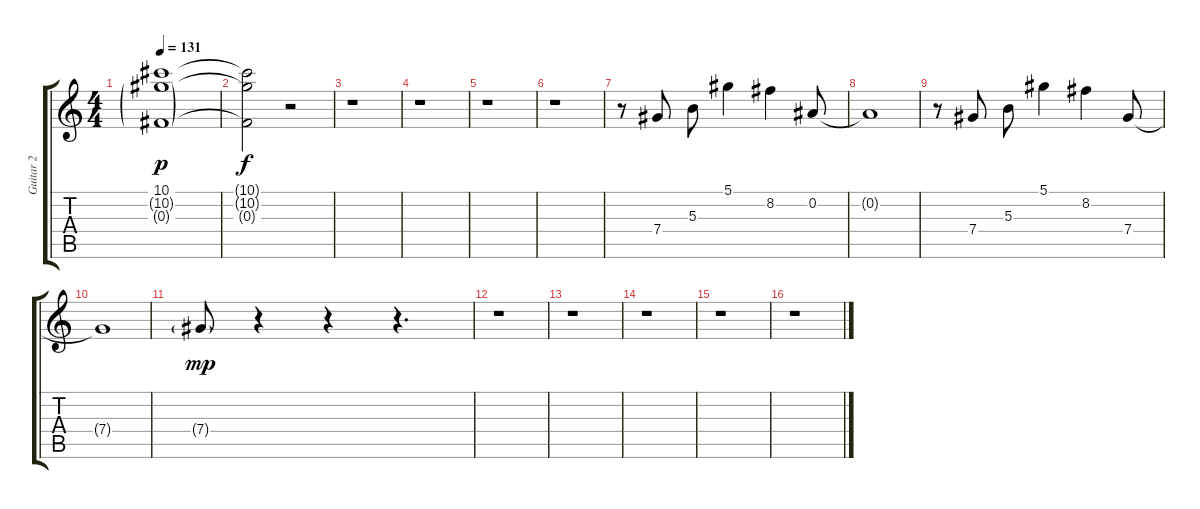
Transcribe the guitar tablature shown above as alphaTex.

\track ("Guitar 2" "Guitar 2") {instrument overdrivenguitar}
\staff {score tabs}
\tuning (Eb4 Bb3 Gb3 Db3 Ab2 Eb2) {hide}
\ts (4 4)
\tempo 131
\clef g2
\ks c
(10.1 10.2{g} 0.3{g}).1{dy p instrument overdrivenguitar} |
(10.1{t} 10.2{t} 0.3{t}).2{dy f} r.2 |
r.1 |
r.1 |
r.1 |
r.1 |
r.8 7.4.8 5.3.8 5.1.4 8.2.4 0.2.8 |
0.2{t}.1 |
r.8 7.4.8 5.3.8 5.1.4 8.2.4 7.4.8 |
7.4{t}.1 |
7.4{g}.8{dy mp} r.4 r.4 r.4{d} |
r.1 |
r.1 |
r.1 |
r.1 |
r.1
